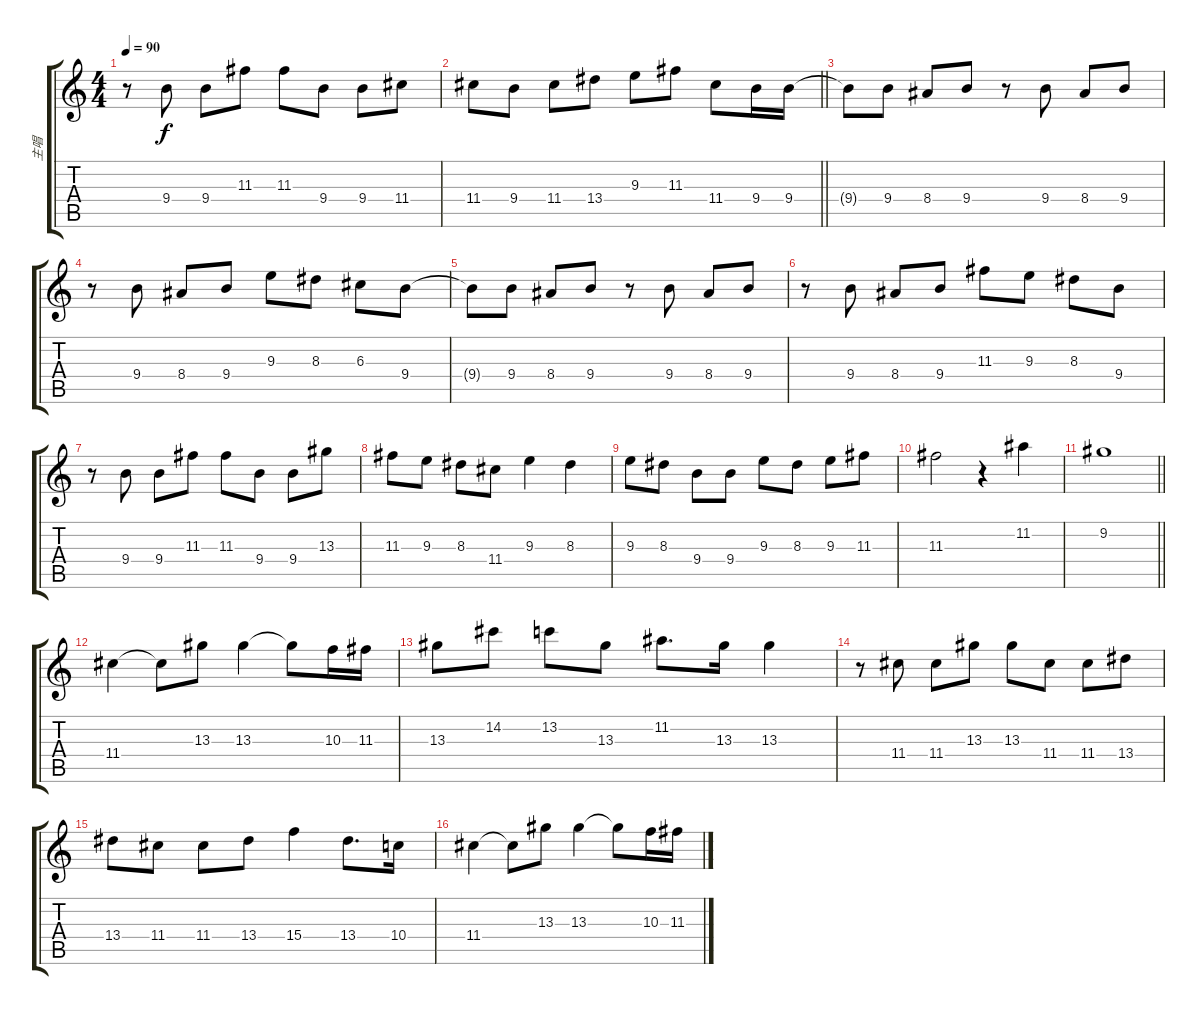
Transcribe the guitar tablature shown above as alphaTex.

\track ("主唱" "主唱") {instrument overdrivenguitar}
\staff {score tabs}
\tuning (E4 B3 G3 D3 A2 E2) {hide}
\ts (4 4)
\tempo 90
\clef g2
\ks c
r.8{dy f} 9.4.8 9.4.8 11.3.8 11.3.8 9.4.8 9.4.8 11.4.8 |
\barLineRight lightlight
11.4.8 9.4.8 11.4.8 13.4.8 9.3.8 11.3.8 11.4.8 9.4.16 9.4.16 |
9.4{t}.8 9.4.8 8.4.8 9.4.8 r.8 9.4.8 8.4.8 9.4.8 |
r.8 9.4.8 8.4.8 9.4.8 9.3.8 8.3.8 6.3.8 9.4.8 |
9.4{t}.8 9.4.8 8.4.8 9.4.8 r.8 9.4.8 8.4.8 9.4.8 |
r.8 9.4.8 8.4.8 9.4.8 11.3.8 9.3.8 8.3.8 9.4.8 |
r.8 9.4.8 9.4.8 11.3.8 11.3.8 9.4.8 9.4.8 13.3.8 |
11.3.8 9.3.8 8.3.8 11.4.8 9.3.4 8.3.4 |
9.3.8 8.3.8 9.4.8 9.4.8 9.3.8 8.3.8 9.3.8 11.3.8 |
11.3.2 r.4 11.2.4 |
\barLineRight lightlight
9.2.1 |
11.4.4 11.4{t}.8 13.3.8 13.3.4 13.3{t}.8 10.3.16 11.3.16 |
13.3.8 14.2.8 13.2.8 13.3.8 11.2.8{d} 13.3.16 13.3.4 |
r.8 11.4.8 11.4.8{txt ""} 13.3.8 13.3.8 11.4.8 11.4.8 13.4.8 |
13.4.8 11.4.8 11.4.8 13.4.8 15.4.4 13.4.8{d} 10.4.16 |
11.4.4 11.4{t}.8 13.3.8 13.3.4 13.3{t}.8 10.3.16 11.3.16
